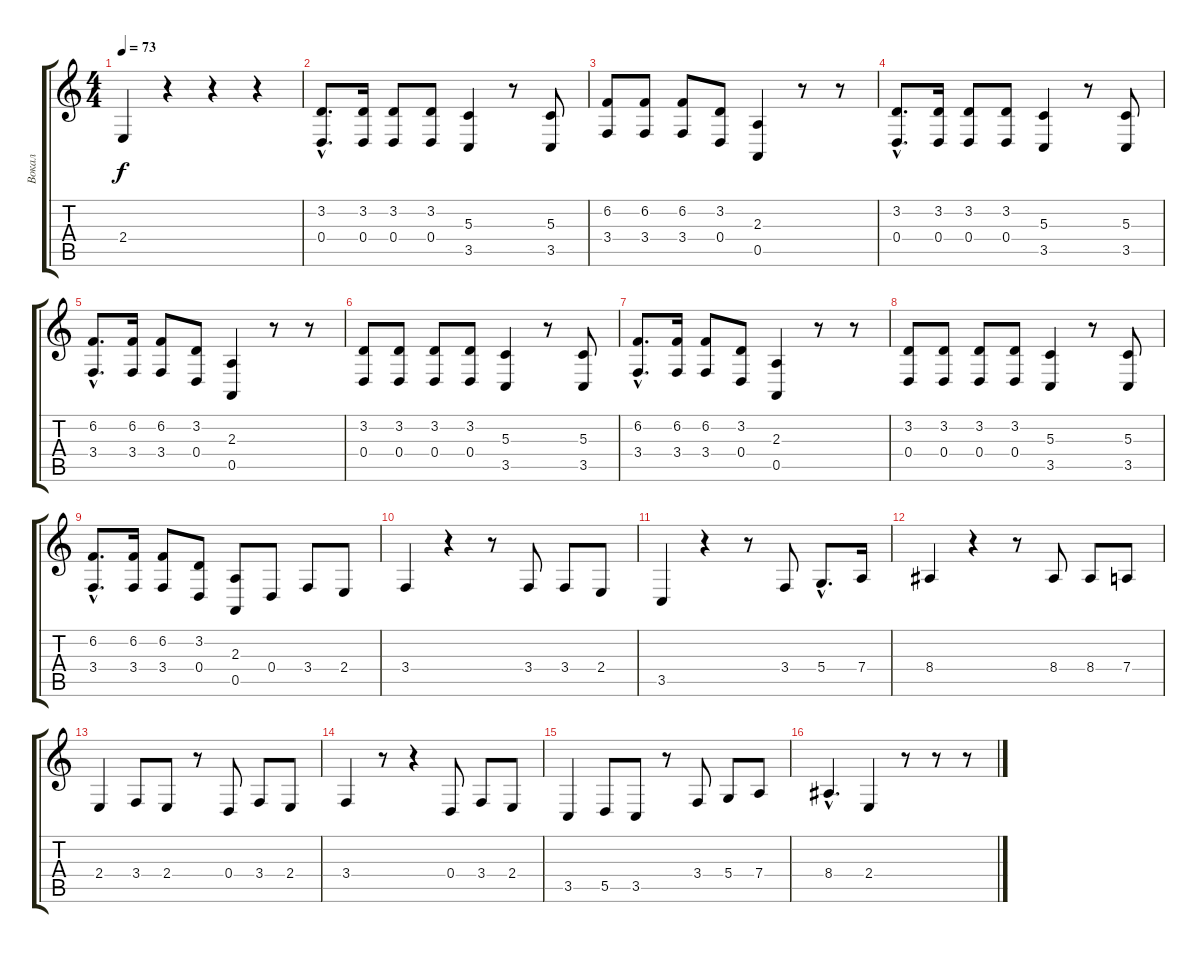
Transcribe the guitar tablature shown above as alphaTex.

\track ("Вокал" "Вокал") {instrument tenorsax}
\staff {score tabs}
\tuning (E4 B3 G3 D3 A2 E2) {hide}
\ts (4 4)
\tempo 73
\clef g2
\ks c
2.4.4{dy f} r.4 r.4 r.4 |
(3.2{hac} 0.4{hac}).8{d} (3.2 0.4).16 (3.2 0.4).8 (3.2 0.4).8 (5.3 3.5).4 r.8 (5.3 3.5).8 |
(6.2 3.4).8 (6.2 3.4).8 (6.2 3.4).8 (3.2 0.4).8 (2.3 0.5).4 r.8 r.8 |
(3.2{hac} 0.4{hac}).8{d} (3.2 0.4).16 (3.2 0.4).8 (3.2 0.4).8 (5.3 3.5).4 r.8 (5.3 3.5).8 |
(6.2{hac} 3.4{hac}).8{d} (6.2 3.4).16 (6.2 3.4).8 (3.2 0.4).8 (2.3 0.5).4 r.8 r.8 |
(3.2 0.4).8 (3.2 0.4).8 (3.2 0.4).8 (3.2 0.4).8 (5.3 3.5).4 r.8 (5.3 3.5).8 |
(6.2{hac} 3.4{hac}).8{d} (6.2 3.4).16 (6.2 3.4).8 (3.2 0.4).8 (2.3 0.5).4 r.8 r.8 |
(3.2 0.4).8 (3.2 0.4).8 (3.2 0.4).8 (3.2 0.4).8 (5.3 3.5).4 r.8 (5.3 3.5).8 |
(6.2{hac} 3.4{hac}).8{d} (6.2 3.4).16 (6.2 3.4).8 (3.2 0.4).8 (2.3 0.5).8 0.4.8 3.4.8 2.4.8 |
3.4.4 r.4 r.8 3.4.8 3.4.8 2.4.8 |
3.5.4 r.4 r.8 3.4.8 5.4{hac}.8{d} 7.4.16 |
8.4.4 r.4 r.8 8.4.8 8.4.8 7.4.8 |
2.4.4 3.4.8 2.4.8 r.8 0.4.8 3.4.8 2.4.8 |
3.4.4 r.8 r.4 0.4.8 3.4.8 2.4.8 |
3.5.4 5.5.8 3.5.8 r.8 3.4.8 5.4.8 7.4.8 |
8.4{hac}.4{d} 2.4.4 r.8 r.8 r.8
